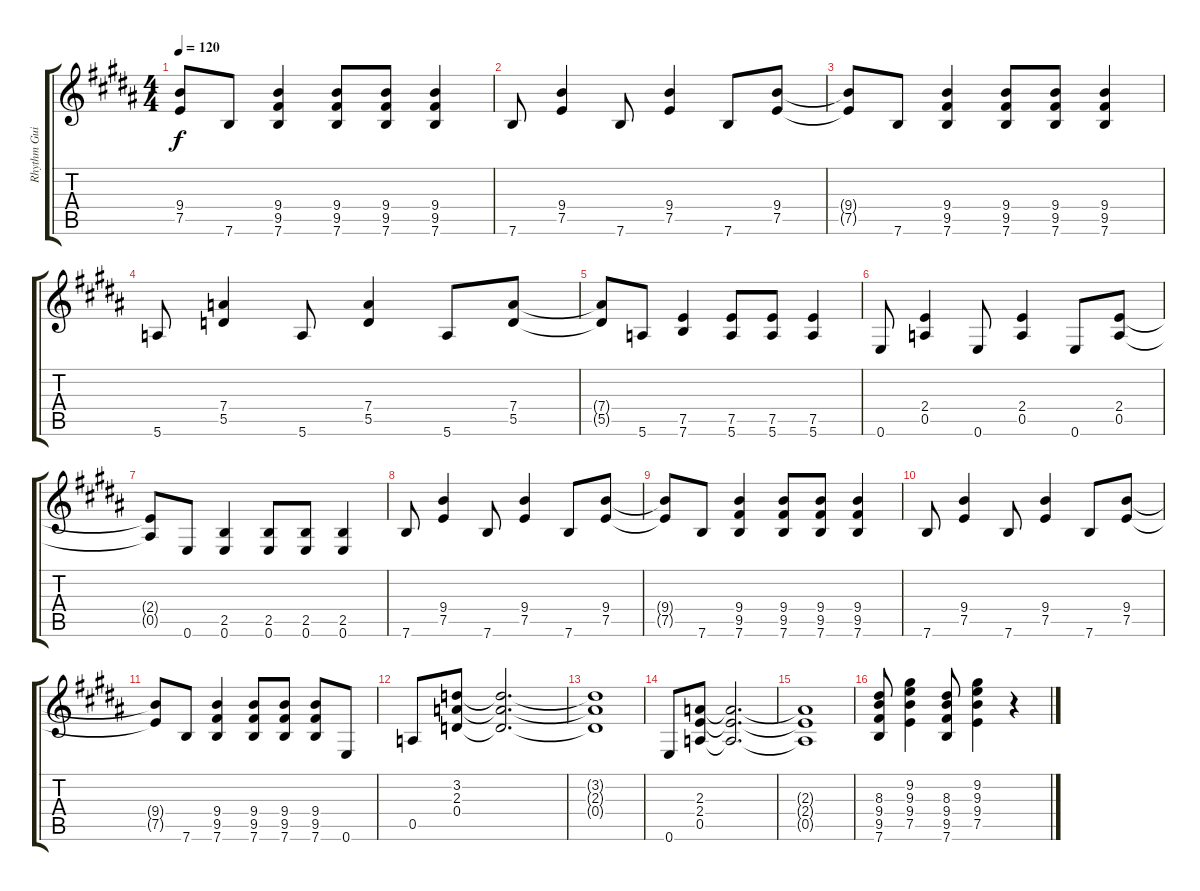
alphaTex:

\track ("Rhythm Guitar" "Rhythm Gui") {instrument overdrivenguitar}
\staff {score tabs}
\tuning (E4 B3 G3 D3 A2 E2) {hide}
\ts (4 4)
\tempo 120
\clef g2
\ks b
(9.4{t} 7.5{t}).8{dy f} 7.6.8 (9.4 9.5 7.6).4 (9.4 9.5 7.6).8 (9.4 9.5 7.6).8 (9.4 9.5 7.6).4 |
7.6.8 (9.4 7.5).4 7.6.8 (9.4 7.5).4 7.6.8 (9.4 7.5).8 |
(9.4{t} 7.5{t}).8 7.6.8 (9.4 9.5 7.6).4 (9.4 9.5 7.6).8 (9.4 9.5 7.6).8 (9.4 9.5 7.6).4 |
5.6.8 (7.4 5.5).4 5.6.8 (7.4 5.5).4 5.6.8 (7.4 5.5).8 |
(7.4{t} 5.5{t}).8 5.6.8 (7.5 7.6).4 (7.5 5.6).8 (7.5 5.6).8 (7.5 5.6).4 |
0.6.8 (2.4 0.5).4 0.6.8 (2.4 0.5).4 0.6.8 (2.4 0.5).8 |
(2.4{t} 0.5{t}).8 0.6.8 (2.5 0.6).4 (2.5 0.6).8 (2.5 0.6).8 (2.5 0.6).4 |
7.6.8 (9.4 7.5).4 7.6.8 (9.4 7.5).4 7.6.8 (9.4 7.5).8 |
(9.4{t} 7.5{t}).8 7.6.8 (9.4 9.5 7.6).4 (9.4 9.5 7.6).8 (9.4 9.5 7.6).8 (9.4 9.5 7.6).4 |
7.6.8 (9.4 7.5).4 7.6.8 (9.4 7.5).4 7.6.8 (9.4 7.5).8 |
(9.4{t} 7.5{t}).8 7.6.8 (9.4 9.5 7.6).4 (9.4 9.5 7.6).8 (9.4 9.5 7.6).8 (9.4 9.5 7.6).8 0.6.8 |
0.5.8 (3.2 2.3 0.4).8 (3.2{t} 2.3{t} 0.4{t}).2{d} |
(3.2{t} 2.3{t} 0.4{t}).1 |
0.6.8 (2.3 2.4 0.5).8 (2.3{t} 2.4{t} 0.5{t}).2{d} |
(2.3{t} 2.4{t} 0.5{t}).1 |
(8.3 9.4 9.5 7.6).8 (9.2 9.3 9.4 7.5).4 (8.3 9.4 9.5 7.6).8 (9.2 9.3 9.4 7.5).4 r.4
